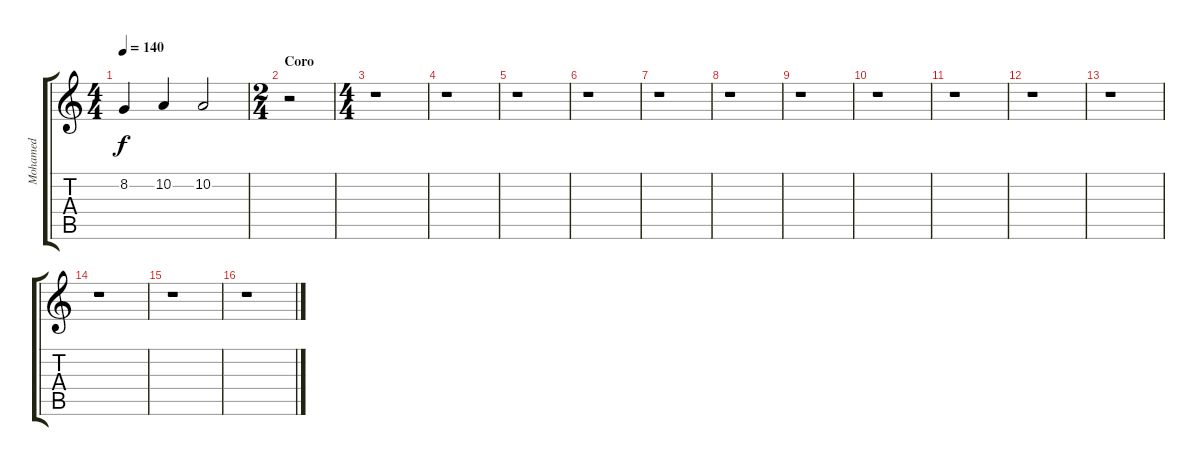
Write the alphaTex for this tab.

\track ("Mohamed" "Mohamed") {instrument violin}
\staff {score tabs}
\tuning (E4 B3 G3 D3 A2 E2) {hide}
\ts (4 4)
\tempo 140
\clef g2
\ks c
8.2.4{dy f} 10.2.4 10.2.2 |
\ts (2 4)
\section ("" "Coro")
r.2 |
\ts (4 4)
r.1 |
r.1 |
r.1 |
r.1 |
r.1 |
r.1 |
r.1 |
r.1 |
r.1 |
r.1 |
r.1 |
r.1 |
r.1 |
r.1
